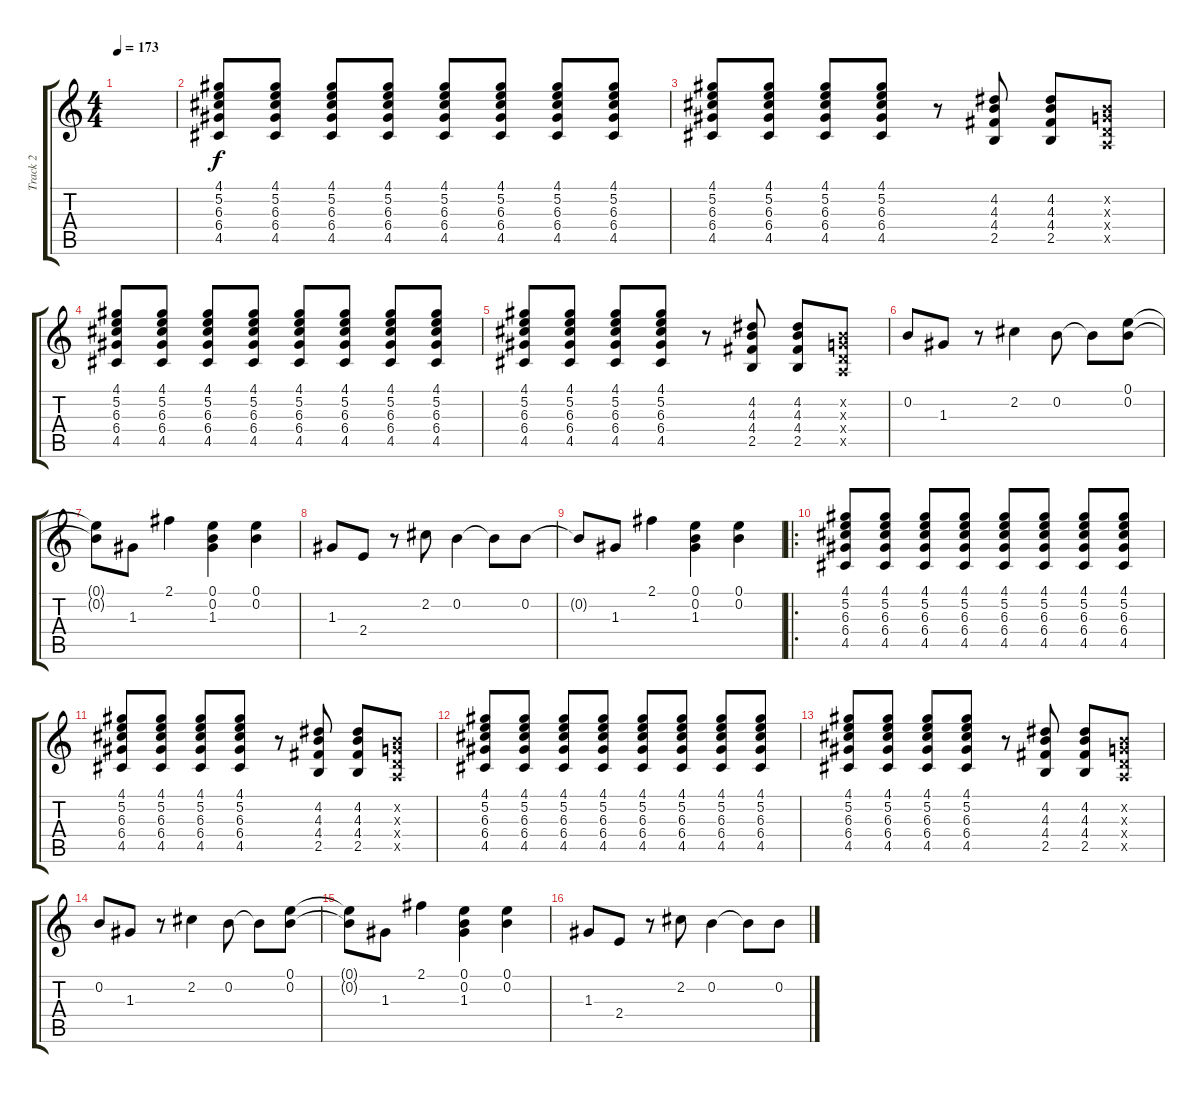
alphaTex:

\track ("Track 2" "Track 2") {instrument overdrivenguitar}
\staff {score tabs}
\tuning (E4 B3 G3 D3 A2 E2) {hide}
\ts (4 4)
\tempo 173
\clef g2
\ks c
|
(4.1 5.2 6.3 6.4 4.5).8 (4.1 5.2 6.3 6.4 4.5).8 (4.1 5.2 6.3 6.4 4.5).8 (4.1 5.2 6.3 6.4 4.5).8 (4.1 5.2 6.3 6.4 4.5).8 (4.1 5.2 6.3 6.4 4.5).8 (4.1 5.2 6.3 6.4 4.5).8 (4.1 5.2 6.3 6.4 4.5).8 |
(4.1 5.2 6.3 6.4 4.5).8 (4.1 5.2 6.3 6.4 4.5).8 (4.1 5.2 6.3 6.4 4.5).8 (4.1 5.2 6.3 6.4 4.5).8 r.8 (4.2 4.3 4.4 2.5).8 (4.2 4.3 4.4 2.5).8 (0.2{x} 0.3{x} 0.4{x} 0.5{x}).8 |
(4.1 5.2 6.3 6.4 4.5).8 (4.1 5.2 6.3 6.4 4.5).8 (4.1 5.2 6.3 6.4 4.5).8 (4.1 5.2 6.3 6.4 4.5).8 (4.1 5.2 6.3 6.4 4.5).8 (4.1 5.2 6.3 6.4 4.5).8 (4.1 5.2 6.3 6.4 4.5).8 (4.1 5.2 6.3 6.4 4.5).8 |
(4.1 5.2 6.3 6.4 4.5).8 (4.1 5.2 6.3 6.4 4.5).8 (4.1 5.2 6.3 6.4 4.5).8 (4.1 5.2 6.3 6.4 4.5).8 r.8 (4.2 4.3 4.4 2.5).8 (4.2 4.3 4.4 2.5).8 (0.2{x} 0.3{x} 0.4{x} 0.5{x}).8 |
0.2.8 1.3.8 r.8 2.2.4 0.2.8 0.2{t}.8 (0.1 0.2).8 |
(0.1{t} 0.2{t}).8 1.3.8 2.1.4 (0.1 0.2 1.3).4 (0.1 0.2).4 |
1.3.8 2.4.8 r.8 2.2.8 0.2.4 0.2{t}.8 0.2.8 |
0.2{t}.8 1.3.8 2.1.4 (0.1 0.2 1.3).4 (0.1 0.2).4 |
\ro
(4.1 5.2 6.3 6.4 4.5).8 (4.1 5.2 6.3 6.4 4.5).8 (4.1 5.2 6.3 6.4 4.5).8 (4.1 5.2 6.3 6.4 4.5).8 (4.1 5.2 6.3 6.4 4.5).8 (4.1 5.2 6.3 6.4 4.5).8 (4.1 5.2 6.3 6.4 4.5).8 (4.1 5.2 6.3 6.4 4.5).8 |
(4.1 5.2 6.3 6.4 4.5).8 (4.1 5.2 6.3 6.4 4.5).8 (4.1 5.2 6.3 6.4 4.5).8 (4.1 5.2 6.3 6.4 4.5).8 r.8 (4.2 4.3 4.4 2.5).8 (4.2 4.3 4.4 2.5).8 (0.2{x} 0.3{x} 0.4{x} 0.5{x}).8 |
(4.1 5.2 6.3 6.4 4.5).8 (4.1 5.2 6.3 6.4 4.5).8 (4.1 5.2 6.3 6.4 4.5).8 (4.1 5.2 6.3 6.4 4.5).8 (4.1 5.2 6.3 6.4 4.5).8 (4.1 5.2 6.3 6.4 4.5).8 (4.1 5.2 6.3 6.4 4.5).8 (4.1 5.2 6.3 6.4 4.5).8 |
(4.1 5.2 6.3 6.4 4.5).8 (4.1 5.2 6.3 6.4 4.5).8 (4.1 5.2 6.3 6.4 4.5).8 (4.1 5.2 6.3 6.4 4.5).8 r.8 (4.2 4.3 4.4 2.5).8 (4.2 4.3 4.4 2.5).8 (0.2{x} 0.3{x} 0.4{x} 0.5{x}).8 |
0.2.8 1.3.8 r.8 2.2.4 0.2.8 0.2{t}.8 (0.1 0.2).8 |
(0.1{t} 0.2{t}).8 1.3.8 2.1.4 (0.1 0.2 1.3).4 (0.1 0.2).4 |
1.3.8 2.4.8 r.8 2.2.8 0.2.4 0.2{t}.8 0.2.8
